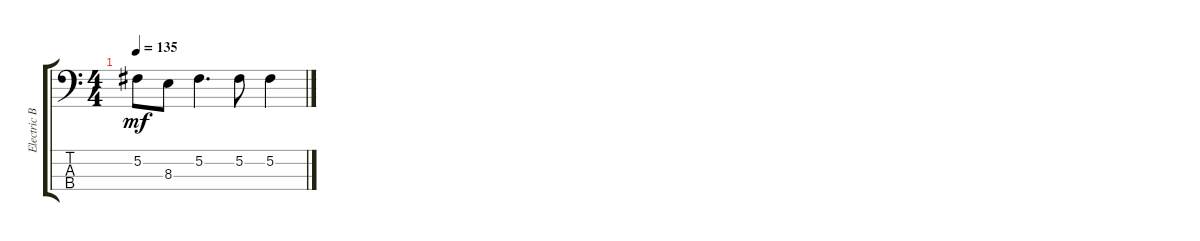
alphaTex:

\track ("Electric Bass" "Electric B") {solo instrument electricbassfinger}
\staff {score tabs}
\tuning (Gb2 Db2 Ab1 Eb1) {hide}
\ts (4 4)
\tempo 135
\clef f4
\ks c
5.2.8{dy mf} 8.3.8 5.2.4{d} 5.2.8 5.2.4
